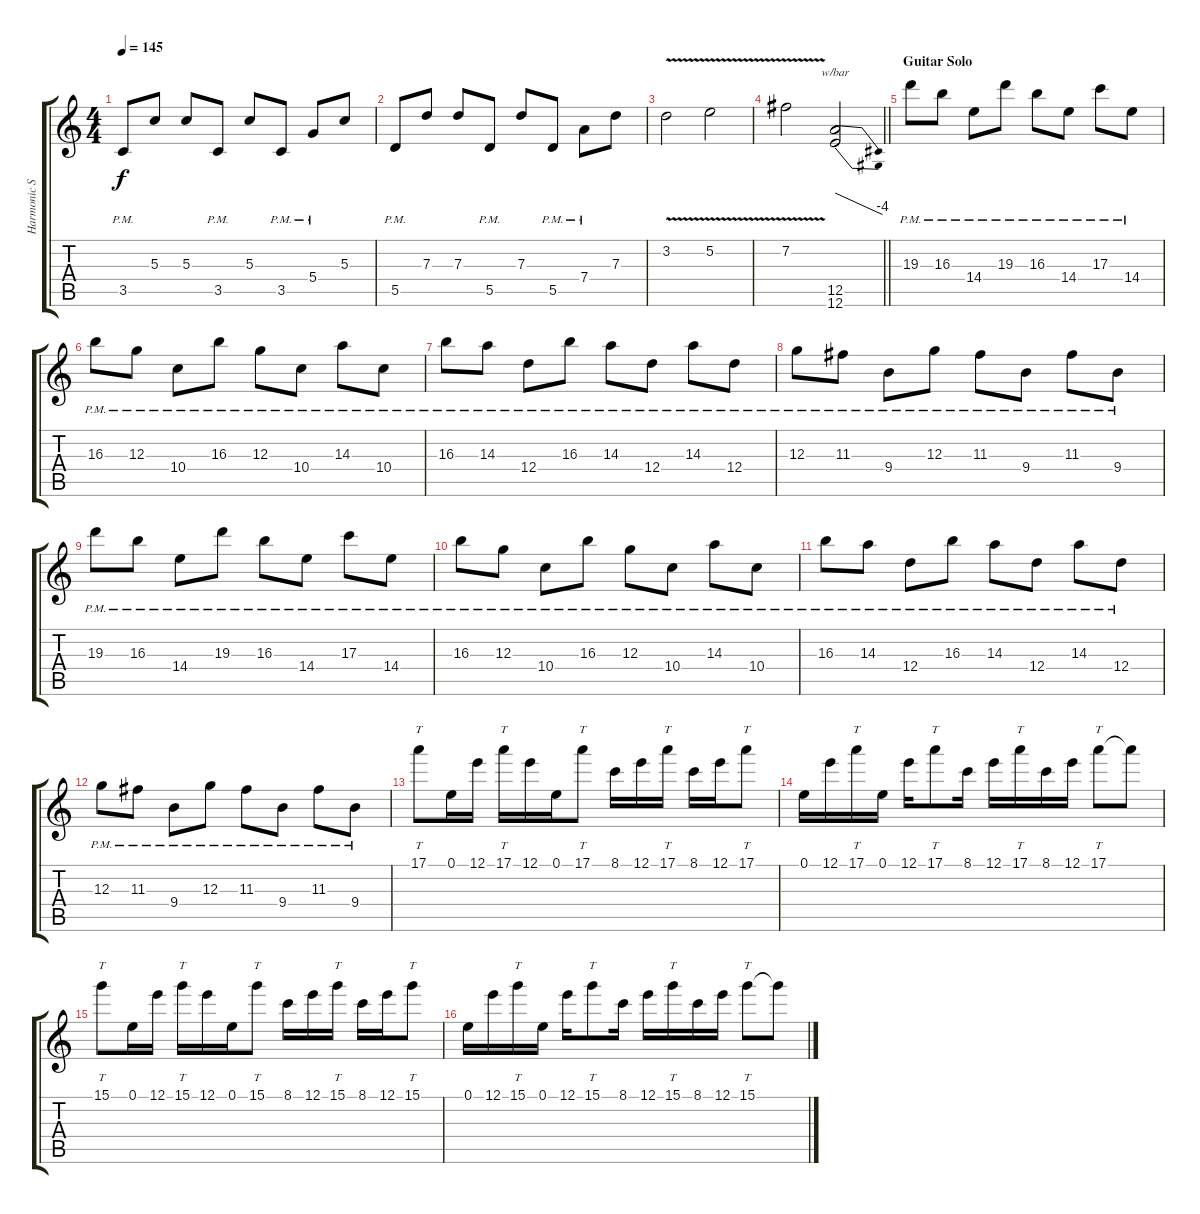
\track ("Harmonic Solo" "Harmonic S") {instrument distortionguitar}
\staff {score tabs}
\tuning (E4 B3 G3 D3 A2 E2) {hide}
\ts (4 4)
\tempo 145
\clef g2
\ks c
3.5{pm}.8{dy f} 5.3.8 5.3.8 3.5{pm}.8 5.3.8 3.5{pm}.8 5.4{pm}.8 5.3.8 |
5.5{pm}.8 7.3.8 7.3.8 5.5{pm}.8 7.3.8 5.5{pm}.8 7.4{pm}.8 7.3.8 |
3.2{v}.2 5.2{v}.2 |
\barLineRight lightlight
7.2{v}.2 (12.5 12.6).2{tbe (dive default 0 0 60 -16)} |
\section ("" "Guitar Solo")
19.3{pm}.8 16.3{pm}.8 14.4{pm}.8 19.3{pm}.8 16.3{pm}.8 14.4{pm}.8 17.3{pm}.8 14.4{pm}.8 |
16.3{pm}.8 12.3{pm}.8 10.4{pm}.8 16.3{pm}.8 12.3{pm}.8 10.4{pm}.8 14.3{pm}.8 10.4{pm}.8 |
16.3{pm}.8 14.3{pm}.8 12.4{pm}.8 16.3{pm}.8 14.3{pm}.8 12.4{pm}.8 14.3{pm}.8 12.4{pm}.8 |
12.3{pm}.8 11.3{pm}.8 9.4{pm}.8 12.3{pm}.8 11.3{pm}.8 9.4{pm}.8 11.3{pm}.8 9.4{pm}.8 |
19.3{pm}.8 16.3{pm}.8 14.4{pm}.8 19.3{pm}.8 16.3{pm}.8 14.4{pm}.8 17.3{pm}.8 14.4{pm}.8 |
16.3{pm}.8 12.3{pm}.8 10.4{pm}.8 16.3{pm}.8 12.3{pm}.8 10.4{pm}.8 14.3{pm}.8 10.4{pm}.8 |
16.3{pm}.8 14.3{pm}.8 12.4{pm}.8 16.3{pm}.8 14.3{pm}.8 12.4{pm}.8 14.3{pm}.8 12.4{pm}.8 |
12.3{pm}.8 11.3{pm}.8 9.4{pm}.8 12.3{pm}.8 11.3{pm}.8 9.4{pm}.8 11.3{pm}.8 9.4{pm}.8 |
17.1.8{tt} 0.1.16 12.1.16 17.1.16{tt} 12.1.16 0.1.16 17.1.8{tt} 8.1.16 12.1.16 17.1.16{tt} 8.1.16 12.1.16 17.1.8{tt} |
0.1.16 12.1.16 17.1.16{tt} 0.1.16 12.1.16 17.1.8{tt} 8.1.16 12.1.16 17.1.16{tt} 8.1.16 12.1.16 17.1.8{tt} 17.1{t}.8 |
15.1.8{tt} 0.1.16 12.1.16 15.1.16{tt} 12.1.16 0.1.16 15.1.8{tt} 8.1.16 12.1.16 15.1.16{tt} 8.1.16 12.1.16 15.1.8{tt} |
0.1.16 12.1.16 15.1.16{tt} 0.1.16 12.1.16 15.1.8{tt} 8.1.16 12.1.16 15.1.16{tt} 8.1.16 12.1.16 15.1.8{tt} 15.1{t}.8
